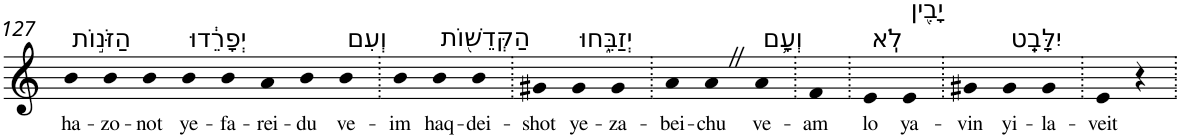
**kern	**text
*part1	*part1
*staff1	*staff1
*I"Piano	*
*I'Pno	*
!!LO:PB:g=z
*clefG2	*
*k[]	*
=127	=127
!LO:TX:a:t=הַזֹּנ֣וֹת	!
!	!LO:LY:b
4b	ha-
!	!LO:LY:b
4b	-zo-
!	!LO:LY:b
4b	-not
!LO:TX:a:t=יְפָרֵ֔דוּ	!
!	!LO:LY:b
4b	ye-
!	!LO:LY:b
4b	-fa-
!	!LO:LY:b
4a	-rei-
!	!LO:LY:b
4b	-du
!LO:TX:a:t=וְעִם	!
!	!LO:LY:b
4b	ve-
=128.	=128.
!	!LO:LY:b
4b	-im
!LO:TX:a:t=הַקְּדֵשׁ֖וֹת	!
!	!LO:LY:b
4b	haq-
!	!LO:LY:b
4b	-dei-
=129.	=129.
!	!LO:LY:b
4g#X	-shot
!LO:TX:a:t=יְזַבֵּ֑חוּ	!
!	!LO:LY:b
4g#	ye-
!	!LO:LY:b
4g#	-za-
=130.	=130.
!	!LO:LY:b
4a	-bei-
!	!LO:LY:b
4aZ	-chu
!LO:TX:a:t=וְעָ֥ם	!
!	!LO:LY:b
4a	ve-
=131.	=131.
!	!LO:LY:b
4f	-am
=132.	=132.
!LO:TX:a:t=לֹֽא	!
!	!LO:LY:b
4e	lo
!LO:TX:a:t=יָבִ֖ין	!
!	!LO:LY:b
4e	ya-
=133.	=133.
!	!LO:LY:b
4g#X	-vin
!LO:TX:a:t=יִלָּבֵֽט	!
!	!LO:LY:b
4g#	yi-
!	!LO:LY:b
4g#	-la-
=134.	=134.
!	!LO:LY:b
4e	-veit
4r	.
=.	=.
*-	*-
